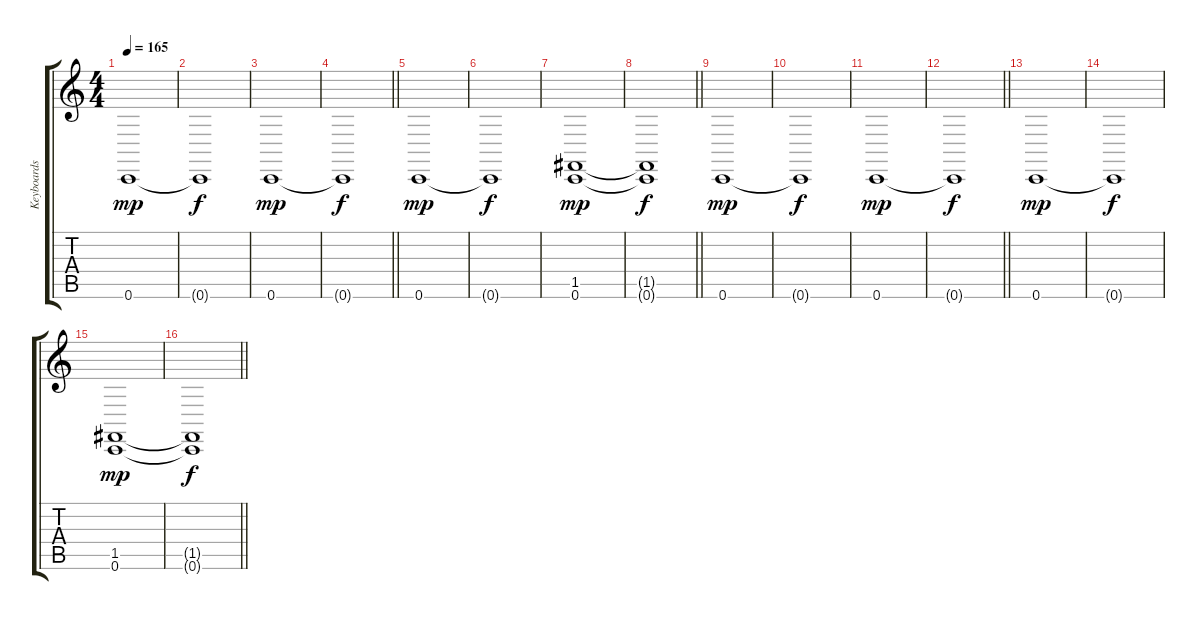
\track ("Keyboards" "Keyboards") {instrument stringensemble1}
\staff {score tabs}
\tuning (C4 G3 Eb3 Bb2 F2 C2) {hide}
\ts (4 4)
\tempo 165
\clef g2
\ks c
0.6.1{dy mp} |
0.6{t}.1{dy f} |
0.6.1{dy mp} |
\barLineRight lightlight
0.6{t}.1{dy f} |
0.6.1{dy mp} |
0.6{t}.1{dy f} |
(1.5 0.6).1{dy mp} |
\barLineRight lightlight
(1.5{t} 0.6{t}).1{dy f} |
0.6.1{dy mp} |
0.6{t}.1{dy f} |
0.6.1{dy mp} |
\barLineRight lightlight
0.6{t}.1{dy f} |
0.6.1{dy mp} |
0.6{t}.1{dy f} |
(1.5 0.6).1{dy mp} |
\barLineRight lightlight
(1.5{t} 0.6{t}).1{dy f}
